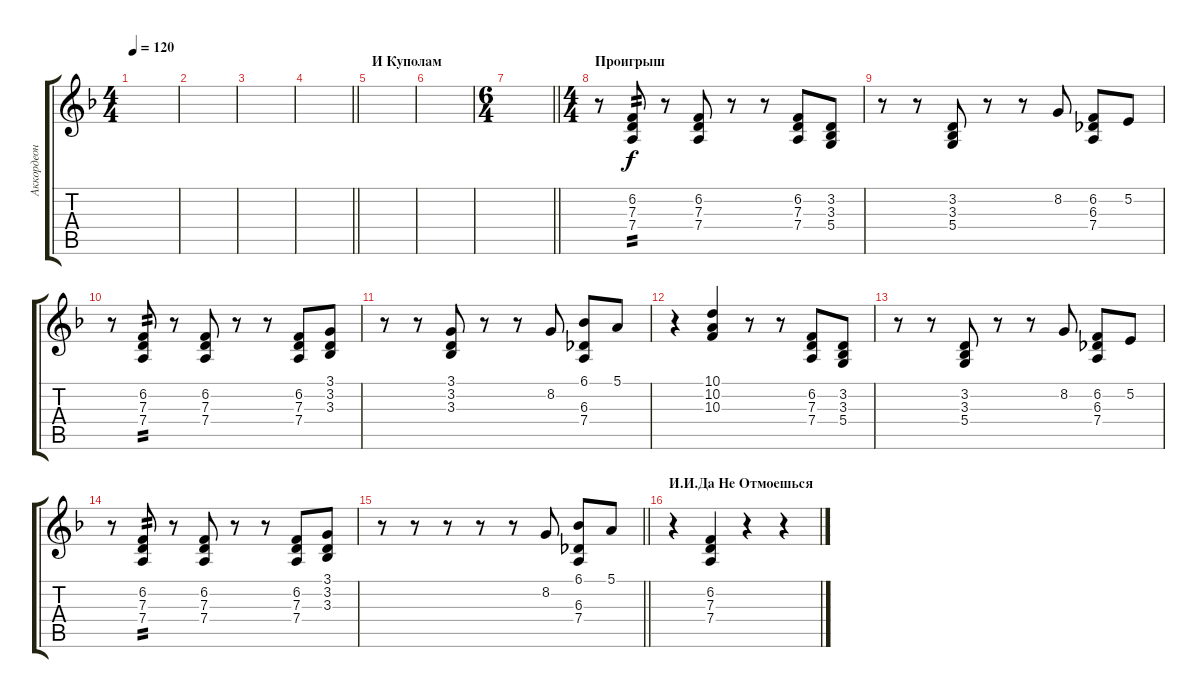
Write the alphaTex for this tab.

\track ("Аккордеон" "Аккордеон") {instrument tangoaccordion}
\staff {score tabs}
\tuning (E4 B3 G3 D3 A2 E2) {hide}
\ts (4 4)
\tempo 120
\clef g2
\ks dminor
|
|
|
\barLineRight lightlight
|
\section ("" "И Куполам")
|
|
\ts (6 4)
\barLineRight lightlight
|
\ts (4 4)
\section ("" "Проигрыш")
r.8 (6.2 7.3 7.4).8{tp 2} r.8 (6.2 7.3 7.4).8 r.8 r.8 (6.2 7.3 7.4).8 (3.2 3.3 5.4).8 |
r.8 r.8 (3.2 3.3 5.4).8 r.8 r.8 8.2.8 (6.2 6.3 7.4).8 5.2.8 |
r.8 (6.2 7.3 7.4).8{tp 2} r.8 (6.2 7.3 7.4).8 r.8 r.8 (6.2 7.3 7.4).8 (3.1 3.2 3.3).8 |
r.8 r.8 (3.1 3.2 3.3).8 r.8 r.8 8.2.8 (6.1 6.3 7.4).8 5.1.8 |
r.4 (10.1 10.2 10.3).4 r.8 r.8 (6.2 7.3 7.4).8 (3.2 3.3 5.4).8 |
r.8 r.8 (3.2 3.3 5.4).8 r.8 r.8 8.2.8 (6.2 6.3 7.4).8 5.2.8 |
r.8 (6.2 7.3 7.4).8{tp 2} r.8 (6.2 7.3 7.4).8 r.8 r.8 (6.2 7.3 7.4).8 (3.1 3.2 3.3).8 |
\barLineRight lightlight
r.8 r.8 r.8 r.8 r.8 8.2.8 (6.1 6.3 7.4).8 5.1.8 |
\section ("" "И.И.Да Не Отмоешься")
r.4 (6.2 7.3 7.4).4 r.4 r.4
